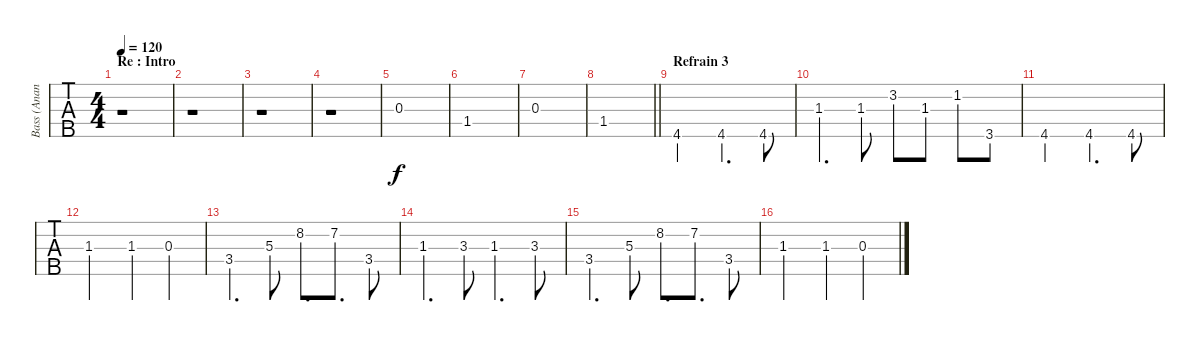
\track ("Bass (Anan Kaddouri)" "Bass (Anan") {instrument electricbassfinger}
\staff {tabs}
\tuning (Gb2 Db2 Ab1 Eb1 Bb0) {hide}
\ts (4 4)
\section ("" "Re : Intro")
\tempo 120
\clef f4
\ks c
r.1{dy f} |
r.1 |
r.1 |
r.1 |
0.3.1 |
1.4.1 |
0.3.1 |
\barLineRight lightlight
1.4.1 |
\section ("" "Refrain 3")
4.5.2 4.5.4{d} 4.5.8 |
1.3.4{d} 1.3.8 3.2.8 1.3.8 1.2.8 3.5.8 |
4.5.2 4.5.4{d} 4.5.8 |
1.3.2 1.3.4 0.3.4 |
3.4.4{d} 5.3.8 8.2.8{d} 7.2.8{d} 3.4.8 |
1.3.4{d} 3.3.8 1.3.4{d} 3.3.8 |
3.4.4{d} 5.3.8 8.2.8{d} 7.2.8{d} 3.4.8 |
1.3.2 1.3.4 0.3.4
